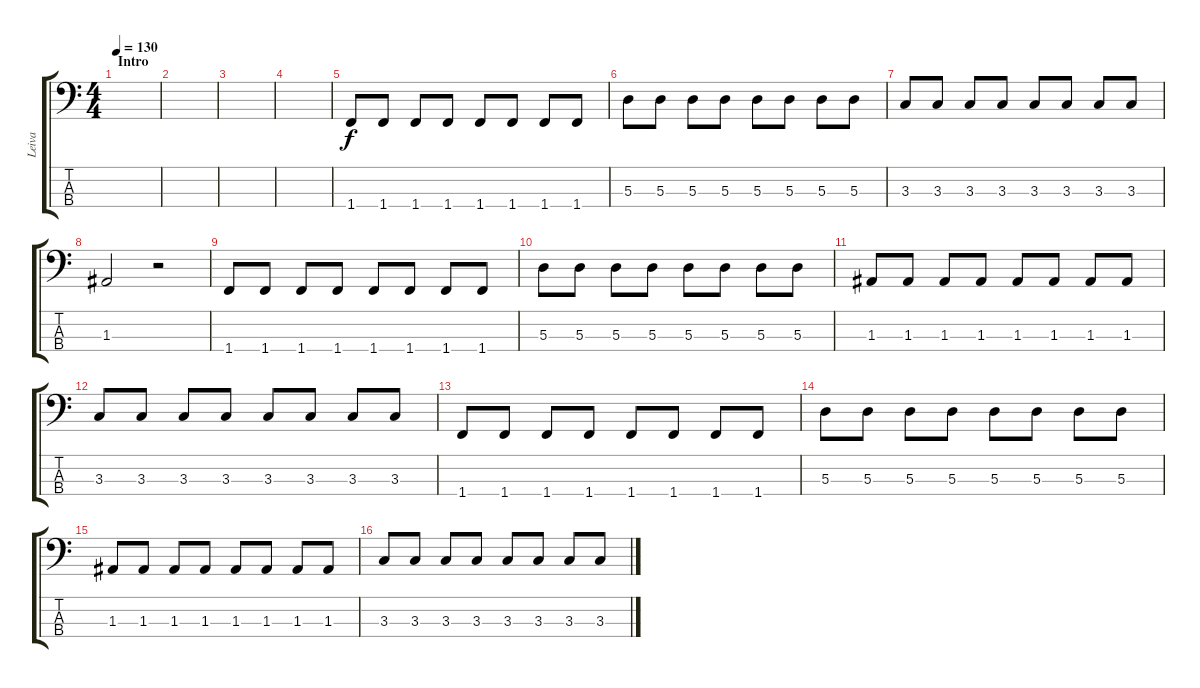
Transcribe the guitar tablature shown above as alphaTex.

\track ("Leiva" "Leiva") {instrument electricbasspick}
\staff {score tabs}
\tuning (G2 D2 A1 E1) {hide}
\ts (4 4)
\section ("" "Intro")
\tempo 130
\clef f4
\ks c
|
|
|
|
1.4.8 1.4.8 1.4.8 1.4.8 1.4.8 1.4.8 1.4.8 1.4.8 |
5.3.8 5.3.8 5.3.8 5.3.8 5.3.8 5.3.8 5.3.8 5.3.8 |
3.3.8 3.3.8 3.3.8 3.3.8 3.3.8 3.3.8 3.3.8 3.3.8 |
1.3.2 r.2 |
1.4.8 1.4.8 1.4.8 1.4.8 1.4.8 1.4.8 1.4.8 1.4.8 |
5.3.8 5.3.8 5.3.8 5.3.8 5.3.8 5.3.8 5.3.8 5.3.8 |
1.3.8 1.3.8 1.3.8 1.3.8 1.3.8 1.3.8 1.3.8 1.3.8 |
3.3.8 3.3.8 3.3.8 3.3.8 3.3.8 3.3.8 3.3.8 3.3.8 |
1.4.8 1.4.8 1.4.8 1.4.8 1.4.8 1.4.8 1.4.8 1.4.8 |
5.3.8 5.3.8 5.3.8 5.3.8 5.3.8 5.3.8 5.3.8 5.3.8 |
1.3.8 1.3.8 1.3.8 1.3.8 1.3.8 1.3.8 1.3.8 1.3.8 |
3.3.8 3.3.8 3.3.8 3.3.8 3.3.8 3.3.8 3.3.8 3.3.8
